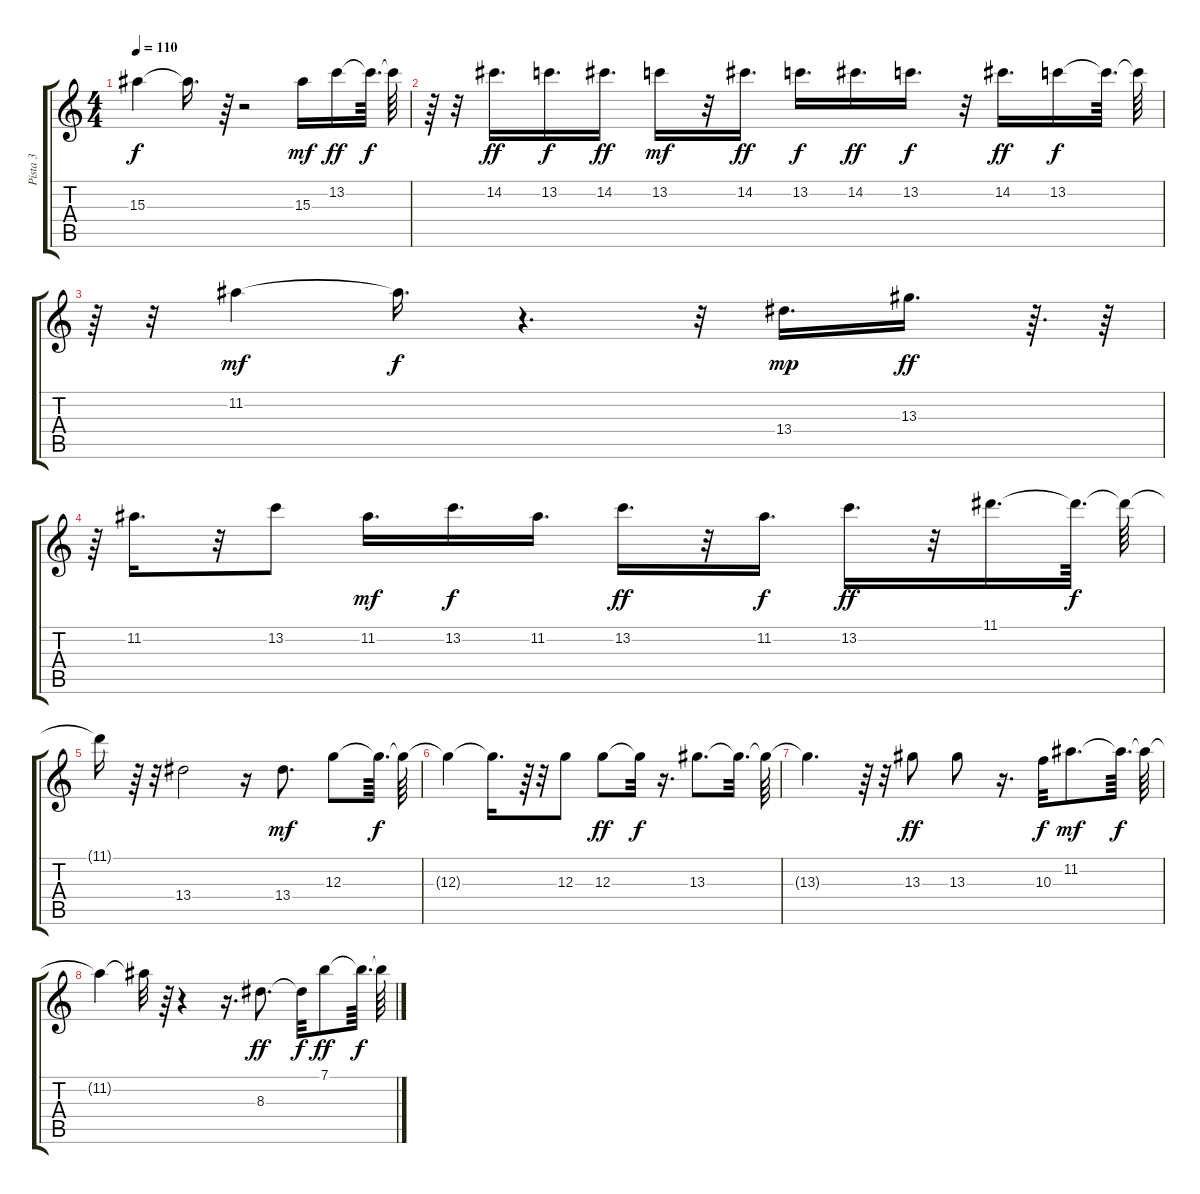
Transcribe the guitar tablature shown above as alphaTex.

\track ("Pista 3" "Pista 3") {solo instrument acousticguitarnylon}
\staff {score tabs}
\tuning (E4 B3 G3 D3 A2 E2) {hide}
\ts (4 4)
\tempo 110
\clef g2
\ks c
15.3{t}.4{dy f} 15.3{t}.16{d} r.64 r.2 15.3.16{dy mf} 13.2.16{dy ff} 13.2{t}.64{d dy f} 13.2{t}.64 |
r.64 r.32 14.2.16{d dy ff} 13.2.16{d dy f} 14.2.16{d dy ff} 13.2.16{dy mf} r.32 14.2.16{d dy ff} 13.2.16{d dy f} 14.2.16{d dy ff} 13.2.16{d dy f} r.32 14.2.16{d dy ff} 13.2.16{dy f} 13.2{t}.64{d} 13.2{t}.64 |
r.64 r.32 11.2.4{dy mf} 11.2{t}.16{d dy f} r.4{d} r.32 13.4.16{d dy mp} 13.3.16{d dy ff} r.64{d} r.64 |
r.64 11.2.16{d} r.32 13.2.8 11.2.16{d dy mf} 13.2.16{d dy f} 11.2.16{d} 13.2.16{d dy ff} r.32 11.2.16{d dy f} 13.2.16{d dy ff} r.32 11.1.16{d} 11.1{t}.64{d dy f} 11.1{t}.64 |
11.1{t}.16 r.64 r.32 13.4.2 r.16 13.4.8{d dy mf} 12.3.8 12.3{t}.64{d dy f} 12.3{t}.64 |
12.3{t}.4 12.3{t}.16{d} r.64 r.32 12.3.8 12.3.8{dy ff} 12.3{t}.32{dy f} r.16{d} 13.3.8{d} 13.3{t}.32{d} 13.3{t}.64 |
13.3{t}.4{d} r.64 r.32 13.3.8{dy ff} 13.3.8 r.16{d} 10.3.32{dy f} 11.2.8{d dy mf} 11.2{t}.64{d dy f} 11.2{t}.64 |
11.2{t}.4 11.2{t}.32 r.64 r.4 r.16{d} 8.3.8{d dy ff} 8.3{t}.32{dy f} 7.1.8{dy ff} 7.1{t}.64{d dy f} 7.1{t}.64
